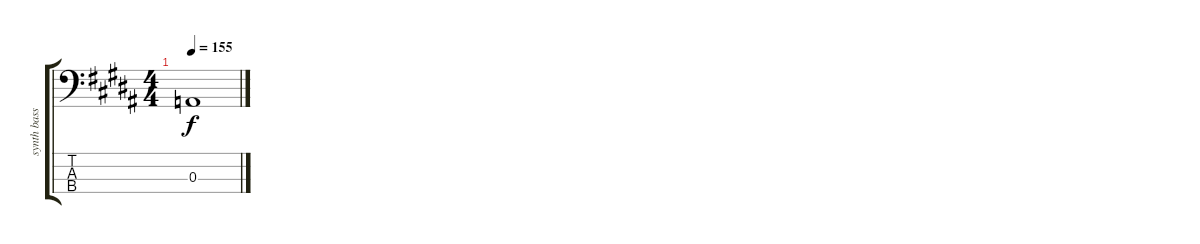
\track ("synth bass" "synth bass") {instrument synthbass2}
\staff {score tabs}
\tuning (G2 D2 A1 E1) {hide}
\ts (4 4)
\tempo 155
\clef f4
\ks b
0.3{t}.1{dy f}
